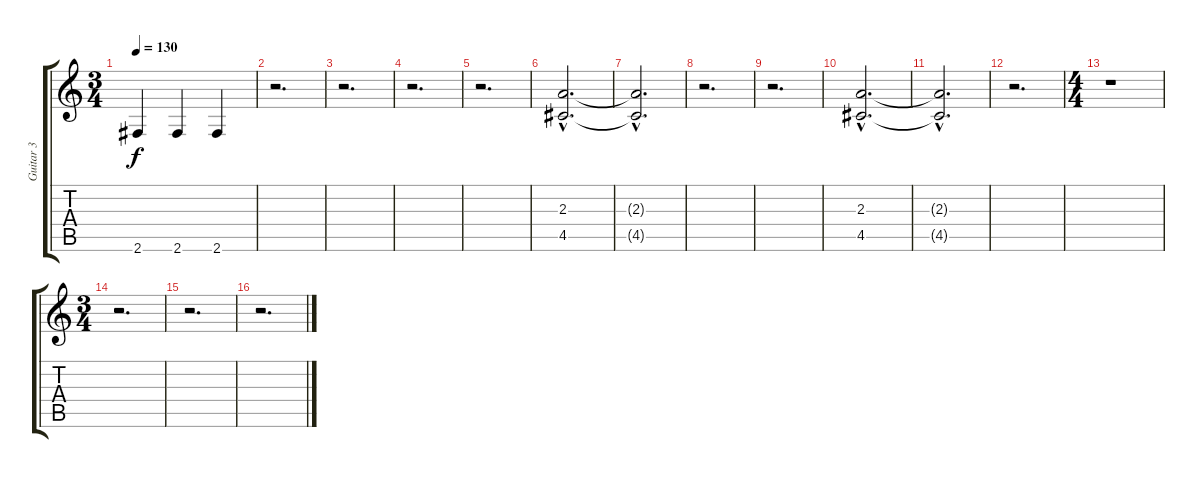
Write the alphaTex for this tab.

\track ("Guitar 3" "Guitar 3") {instrument acousticguitarnylon}
\staff {score tabs}
\tuning (E4 B3 G3 D3 A2 E2) {hide}
\ts (3 4)
\tempo 130
\clef g2
\ks c
2.6.4{dy f instrument acousticguitarnylon} 2.6.4 2.6.4 |
r.2{d} |
r.2{d} |
r.2{d} |
r.2{d} |
(2.3{hac} 4.5{hac}).2{d} |
(2.3{hac t} 4.5{hac t}).2{d} |
r.2{d} |
r.2{d} |
(2.3{hac} 4.5{hac}).2{d} |
(2.3{hac t} 4.5{hac t}).2{d} |
r.2{d} |
\ts (4 4)
r.1 |
\ts (3 4)
r.2{d} |
r.2{d} |
r.2{d}
